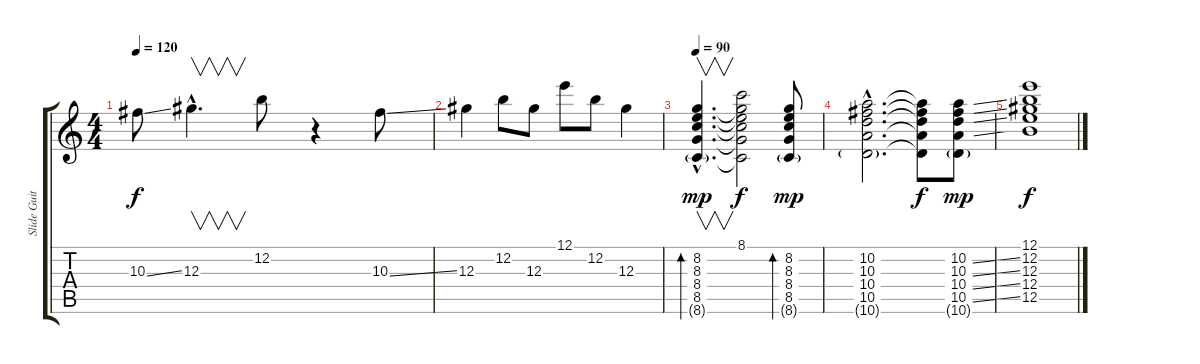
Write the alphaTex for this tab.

\track ("Slide Guitare" "Slide Guit") {instrument electricguitarclean}
\staff {score tabs}
\tuning (E4 B3 Ab3 E3 B2 E2) {hide}
\ts (4 4)
\tempo 120
\clef g2
\ks c
10.3{ss}.8{dy f} 12.3{hac}.4{v d} 12.2.8 r.4 10.3{ss}.8 |
12.3.4 12.2.8 12.3.8 12.1.8 12.2.8 12.3.4 |
\tempo 90
(8.2{hac} 8.3{hac} 8.4{hac} 8.5{hac} 8.6{g hac}).4{v d bd 60 dy mp} (8.1 8.2{t} 8.3{t} 8.4{t} 8.5{t} 8.6{t}).2{dy f} (8.2 8.3 8.4 8.5 8.6{g}).8{bd 60 dy mp} |
(10.2{hac} 10.3{hac} 10.4{hac} 10.5{hac} 10.6{g hac}).2{d} (10.2{t} 10.3{t} 10.4{t} 10.5{t} 10.6{t}).8{dy f} (10.2{ss} 10.3{ss} 10.4{ss} 10.5{ss} 10.6{g}).8{dy mp} |
(12.1 12.2 12.3 12.4 12.5).1{dy f}
